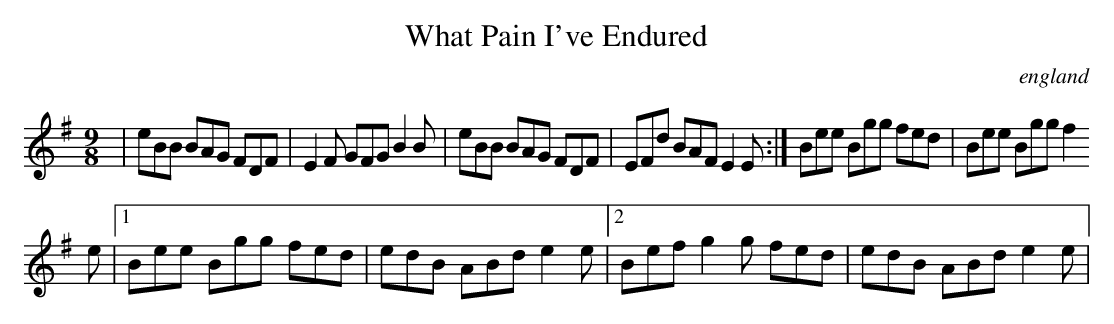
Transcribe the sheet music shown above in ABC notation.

X:1
T:What Pain I've Endured
O:england
M:9/8
L:1/8
K:G
|eBB BAG FDF|E2F GFG B2B|eBB BAG FDF|EFd BAF E2E:|Bee Bgg fed|Bee Bgg f2
e|1Bee Bgg fed|edB ABd e2e|2Bef g2g fed|edB ABd e2e|
